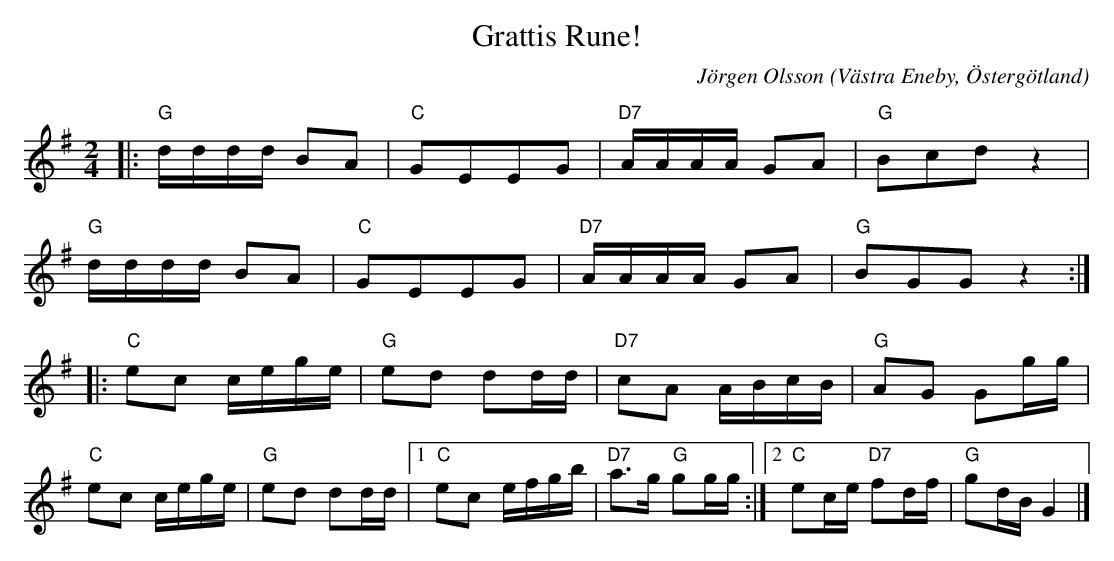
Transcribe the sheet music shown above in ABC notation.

X:1
T:Grattis Rune!
C:Jörgen Olsson
O:Västra Eneby, Östergötland
Q:115
M:2/4
L:1/8
K:G
|:"G"d/2d/2d/2d/2 BA|"C"GEEG|"D7"A/2A/2A/2A/2 GA|"G"Bcd z2|
"G"d/2d/2d/2d/2 BA|"C"GEEG|"D7"A/2A/2A/2A/2 GA|"G"BGG z2 :|
|:"C"ec c/2e/2g/2e/2 |"G"ed dd/2d/2|"D7"cA A/2B/2c/2B/2|"G"AG Gg/2g/2|
"C"ec c/2e/2g/2e/2 |"G"ed dd/2d/2|1"C"ec e/2f/2g/2b/2|"D7"a>g "G"gg/2g/2 :|2"C"ec/2e/2 "D7"fd/2f/2|"G"gd/2B/2 G2 |]
